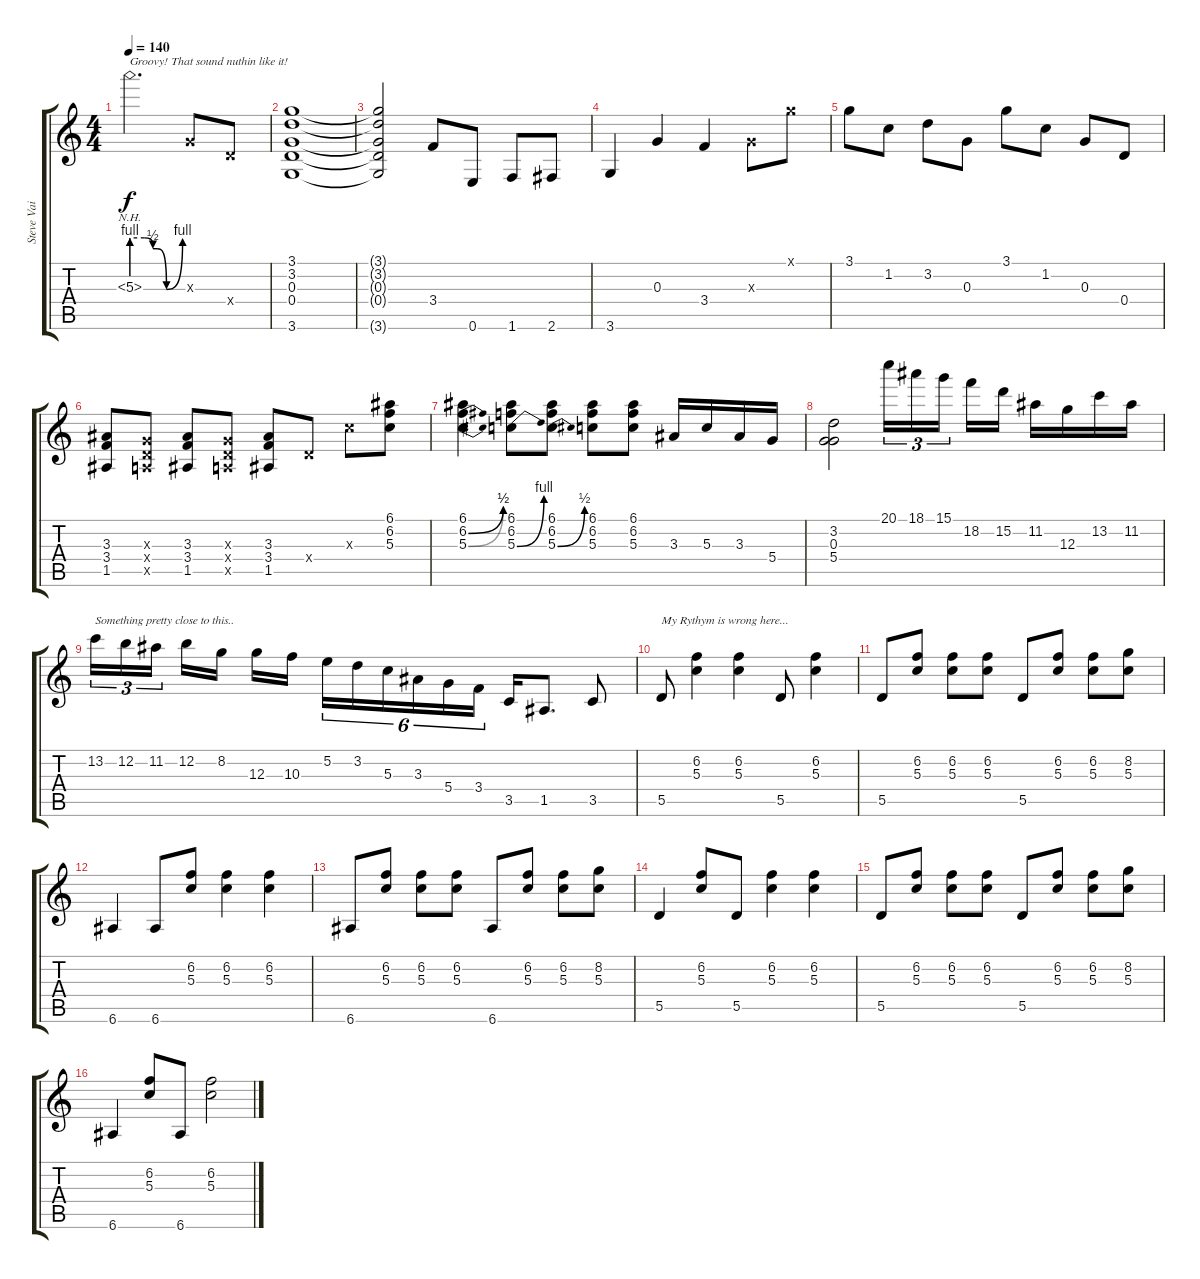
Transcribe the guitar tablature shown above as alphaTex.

\track ("Steve Vai" "Steve Vai") {instrument overdrivenguitar}
\staff {score tabs}
\tuning (E4 B3 G3 D3 A2 E2) {hide}
\ts (4 4)
\tempo 140
\clef g2
\ks c
5.3{be (custom 0 4 15 4 25 2 30 2 41 0 60 4) nh}.2{d txt "Groovy! That sound nuthin like it!" dy f} 0.3{x}.8 0.4{x}.8 |
(3.1 3.2 0.3 0.4 3.6).1 |
(3.1{t} 3.2{t} 0.3{t} 0.4{t} 3.6{t}).2 3.4.8 0.6.8 1.6.8 2.6.8 |
3.6.4 0.3.4 3.4.4 0.3{x}.8 3.1{x}.8 |
3.1.8 1.2.8 3.2.8 0.3.8 3.1.8 1.2.8 0.3.8 0.4.8 |
(3.3 3.4 1.5).8 (0.3{x} 0.4{x} 0.5{x}).8 (3.3 3.4 1.5).8 (0.3{x} 0.4{x} 0.5{x}).8 (3.3 3.4 1.5).8 0.4{x}.8 5.3{x}.8 (6.1 6.2 5.3).8 |
(6.1 6.2{be (bend 0 0 60 2)} 5.3{be (bend 0 0 60 2)}).4 (6.1 6.2 5.3{be (bend 0 0 60 4)}).8 (6.1 6.2 5.3{be (bend 0 0 60 2)}).8 (6.1 6.2 5.3).8 (6.1 6.2 5.3).8 3.3.16 5.3.16 3.3.16 5.4.16 |
(3.2 0.3 5.4).2 20.1.16{tu (3 2)} 18.1.16{tu (3 2)} 15.1.16{tu (3 2) beam splitsecondary} 18.2.16 15.2.16 11.2.16 12.3.16 13.2.16 11.2.16 |
13.2.16{tu (3 2) txt "Something pretty close to this.."} 12.2.16{tu (3 2)} 11.2.16{tu (3 2) beam splitsecondary} 12.2.16 8.2.16 12.3.16 10.3.16{beam splitsecondary} 5.2.16{tu (6 4)} 3.2.16{tu (6 4)} 5.3.16{tu (6 4)} 3.3.16{tu (6 4)} 5.4.16{tu (6 4)} 3.4.16{tu (6 4) beam splitsecondary} 3.5.16 1.5.8{d} 3.5.8 |
5.5.8{txt "My Rythym is wrong here..."} (6.2 5.3).4 (6.2 5.3).4 5.5.8 (6.2 5.3).4 |
5.5.8 (6.2 5.3).8 (6.2 5.3).8 (6.2 5.3).8 5.5.8 (6.2 5.3).8 (6.2 5.3).8 (8.2 5.3).8 |
6.6.4 6.6.8 (6.2 5.3).8 (6.2 5.3).4 (6.2 5.3).4 |
6.6.8 (6.2 5.3).8 (6.2 5.3).8 (6.2 5.3).8 6.6.8 (6.2 5.3).8 (6.2 5.3).8 (8.2 5.3).8 |
5.5.4 (6.2 5.3).8 5.5.8 (6.2 5.3).4 (6.2 5.3).4 |
5.5.8 (6.2 5.3).8 (6.2 5.3).8 (6.2 5.3).8 5.5.8 (6.2 5.3).8 (6.2 5.3).8 (8.2 5.3).8 |
6.6.4 (6.2 5.3).8 6.6.8 (6.2 5.3).2
